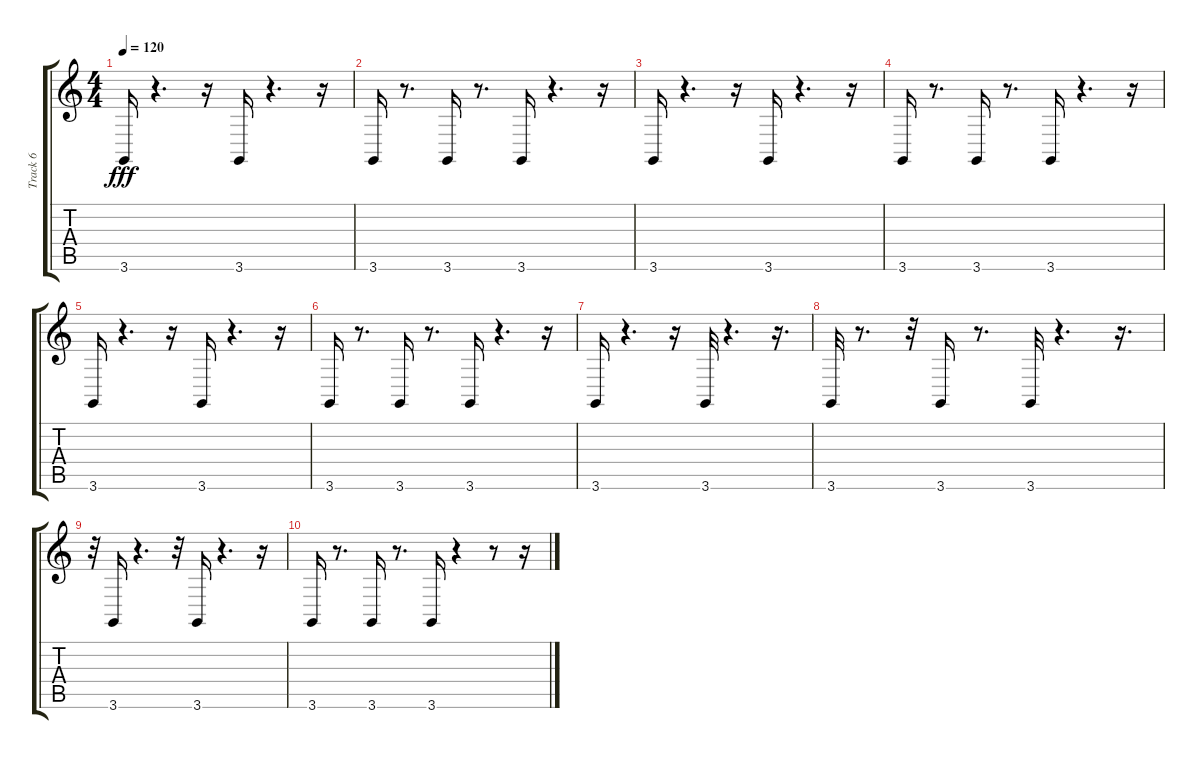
\track ("Track 6" "Track 6") {instrument tuba}
\staff {score tabs}
\tuning (E4 B3 G3 D3 A2 E2) {hide}
\ts (4 4)
\tempo 120
\clef g2
\ks c
3.6.16{dy fff} r.4{d} r.16 3.6.16 r.4{d} r.16 |
3.6.16 r.8{d} 3.6.16 r.8{d} 3.6.16 r.4{d} r.16 |
3.6.16 r.4{d} r.16 3.6.16 r.4{d} r.16 |
3.6.16 r.8{d} 3.6.16 r.8{d} 3.6.16 r.4{d} r.16 |
3.6.16 r.4{d} r.16 3.6.16 r.4{d} r.16 |
3.6.16 r.8{d} 3.6.16 r.8{d} 3.6.16 r.4{d} r.16 |
3.6.16 r.4{d} r.16 3.6.32 r.4{d} r.16{d} |
3.6.32 r.8{d} r.32 3.6.16 r.8{d} 3.6.32 r.4{d} r.16{d} |
r.32 3.6.16 r.4{d} r.32 3.6.16 r.4{d} r.16 |
3.6.16 r.8{d} 3.6.16 r.8{d} 3.6.16 r.4 r.8 r.16
